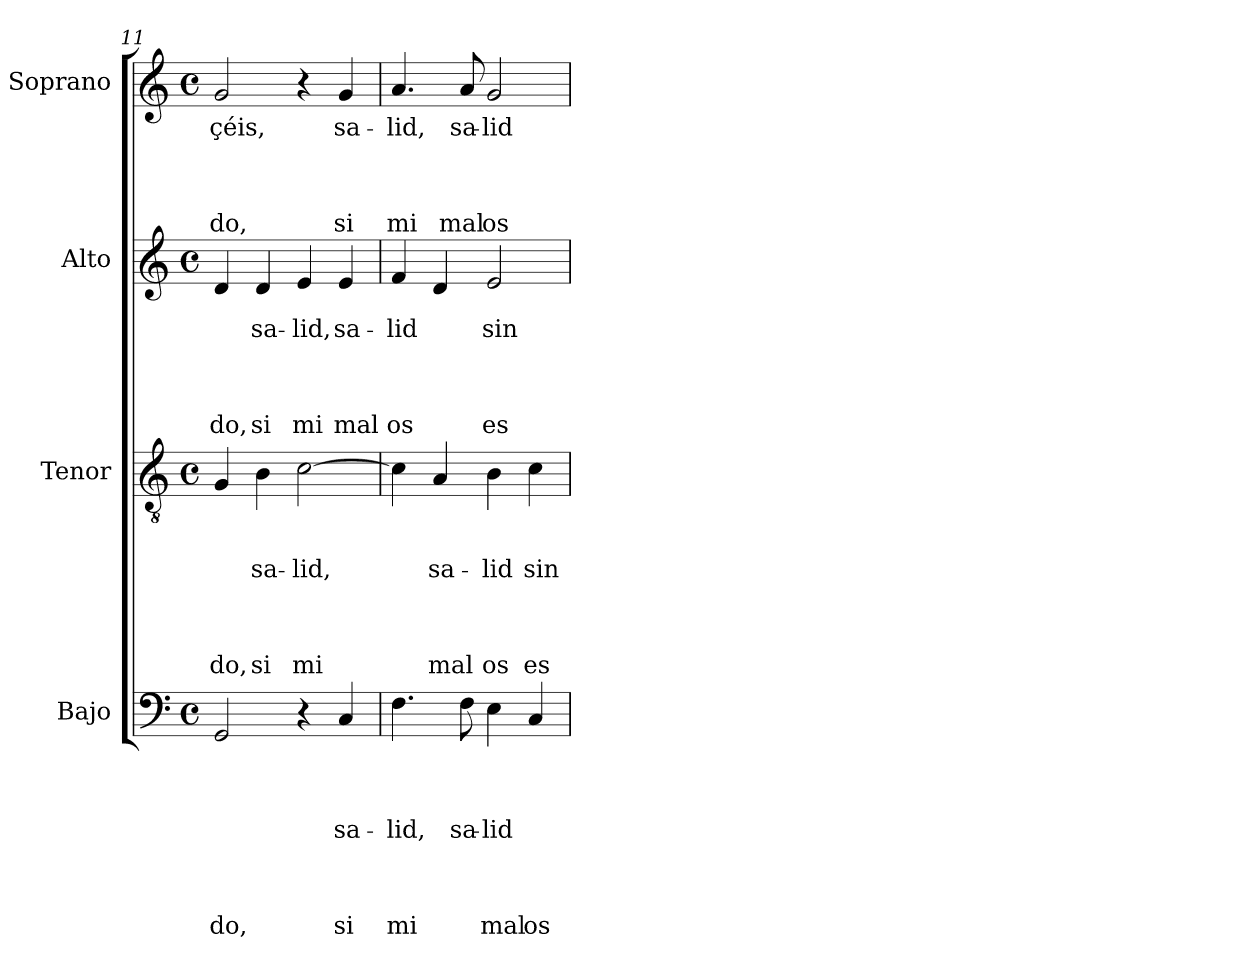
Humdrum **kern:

**kern	**text	**text	**text	**text	**text	**text	**text	**text	**kern	**text	**text	**text	**text	**text	**text	**text	**kern	**text	**text	**text	**text	**text	**text	**kern	**text	**text	**text	**text	**text
*part4	*part4	*part4	*part4	*part4	*part4	*part4	*part4	*part4	*part3	*part3	*part3	*part3	*part3	*part3	*part3	*part3	*part2	*part2	*part2	*part2	*part2	*part2	*part2	*part1	*part1	*part1	*part1	*part1	*part1
*staff4	*staff4	*staff4	*staff4	*staff4	*staff4	*staff4	*staff4	*staff4	*staff3	*staff3	*staff3	*staff3	*staff3	*staff3	*staff3	*staff3	*staff2	*staff2	*staff2	*staff2	*staff2	*staff2	*staff2	*staff1	*staff1	*staff1	*staff1	*staff1	*staff1
*I"Bajo	*	*	*	*	*	*	*	*	*I"Tenor	*	*	*	*	*	*	*	*I"Alto	*	*	*	*	*	*	*I"Soprano	*	*	*	*	*
*I'B	*	*	*	*	*	*	*	*	*I'T	*	*	*	*	*	*	*	*I'A	*	*	*	*	*	*	*I'S	*	*	*	*	*
*clefF4	*	*	*	*	*	*	*	*	*clefGv2	*	*	*	*	*	*	*	*clefG2	*	*	*	*	*	*	*clefG2	*	*	*	*	*
*k[]	*	*	*	*	*	*	*	*	*k[]	*	*	*	*	*	*	*	*k[]	*	*	*	*	*	*	*k[]	*	*	*	*	*
*C:	*	*	*	*	*	*	*	*	*C:	*	*	*	*	*	*	*	*C:	*	*	*	*	*	*	*C:	*	*	*	*	*
*M4/4	*	*	*	*	*	*	*	*	*M4/4	*	*	*	*	*	*	*	*M4/4	*	*	*	*	*	*	*M4/4	*	*	*	*	*
*met(c)	*	*	*	*	*	*	*	*	*met(c)	*	*	*	*	*	*	*	*met(c)	*	*	*	*	*	*	*met(c)	*	*	*	*	*
=11	=11	=11	=11	=11	=11	=11	=11	=11	=11	=11	=11	=11	=11	=11	=11	=11	=11	=11	=11	=11	=11	=11	=11	=11	=11	=11	=11	=11	=11
!	!	!	!	!	!	!	!	!LO:LY:b	!	!	!	!	!	!	!	!LO:LY:b	!	!	!	!	!	!	!LO:LY:b	!	!LO:LY:b	!	!	!	!LO:LY:b
2GG/	.	.	.	.	.	.	.	-do,	4G/	.	.	.	.	.	.	-do,	4d/	.	.	.	.	.	-do,	2g/	-çéis,	.	.	.	-do,
!	!	!	!	!	!	!	!	!	!	!	!	!LO:LY:b	!	!	!	!LO:LY:b	!	!	!LO:LY:b	!	!	!	!LO:LY:b	!	!	!	!	!	!
.	.	.	.	.	.	.	.	.	4B\	.	.	sa-	.	.	.	si	4d/	.	sa-	.	.	.	si	.	.	.	.	.	.
!	!	!	!	!	!	!	!	!	!	!	!	!LO:LY:b	!	!	!	!LO:LY:b	!	!	!LO:LY:b	!	!	!	!LO:LY:b	!	!	!	!	!	!
4r	.	.	.	.	.	.	.	.	[2c\	.	.	-lid,	.	.	.	mi	4e/	.	-lid,	.	.	.	mi	4r	.	.	.	.	.
!	!	!	!	!LO:LY:b	!	!	!	!LO:LY:b	!	!	!	!	!	!	!	!	!	!	!LO:LY:b	!	!	!	!LO:LY:b	!	!LO:LY:b	!	!	!	!LO:LY:b
4C/	.	.	.	sa-	.	.	.	si	.	.	.	.	.	.	.	.	4e/	.	sa-	.	.	.	mal	4g/	sa-	.	.	.	si
=12	=12	=12	=12	=12	=12	=12	=12	=12	=12	=12	=12	=12	=12	=12	=12	=12	=12	=12	=12	=12	=12	=12	=12	=12	=12	=12	=12	=12	=12
!	!	!	!	!LO:LY:b	!	!	!	!LO:LY:b	!	!	!	!	!	!	!	!	!	!	!LO:LY:b	!	!	!	!LO:LY:b	!	!LO:LY:b	!	!	!	!LO:LY:b
4.F\	.	.	.	-lid,	.	.	.	mi	4c\]	.	.	.	.	.	.	.	4f/	.	-lid	.	.	.	os	4.a/	-lid,	.	.	.	mi
!	!	!	!	!	!	!	!	!	!	!	!	!LO:LY:b	!	!	!	!LO:LY:b	!	!	!	!	!	!	!	!	!	!	!	!	!
.	.	.	.	.	.	.	.	.	4A/	.	.	sa-	.	.	.	mal	4d/	.	.	.	.	.	.	.	.	.	.	.	.
!	!	!	!	!LO:LY:b	!	!	!	!	!	!	!	!	!	!	!	!	!	!	!	!	!	!	!	!	!LO:LY:b	!	!	!	!LO:LY:b
8F\	.	.	.	sa-	.	.	.	.	.	.	.	.	.	.	.	.	.	.	.	.	.	.	.	8a/	sa-	.	.	.	mal
!	!	!	!	!LO:LY:b	!	!	!	!LO:LY:b	!	!	!	!LO:LY:b	!	!	!	!LO:LY:b	!	!	!LO:LY:b	!	!	!	!LO:LY:b	!	!LO:LY:b	!	!	!	!LO:LY:b
4E\	.	.	.	-lid	.	.	.	mal	4B\	.	.	-lid	.	.	.	os	2e/	.	sin	.	.	.	es	2g/	-lid	.	.	.	os
!	!	!	!	!	!	!	!	!LO:LY:b	!	!	!	!LO:LY:b	!	!	!	!LO:LY:b	!	!	!	!	!	!	!	!	!	!	!	!	!
4C/	.	.	.	.	.	.	.	os	4c\	.	.	sin	.	.	.	es	.	.	.	.	.	.	.	.	.	.	.	.	.
=	=	=	=	=	=	=	=	=	=	=	=	=	=	=	=	=	=	=	=	=	=	=	=	=	=	=	=	=	=
*-	*-	*-	*-	*-	*-	*-	*-	*-	*-	*-	*-	*-	*-	*-	*-	*-	*-	*-	*-	*-	*-	*-	*-	*-	*-	*-	*-	*-	*-
